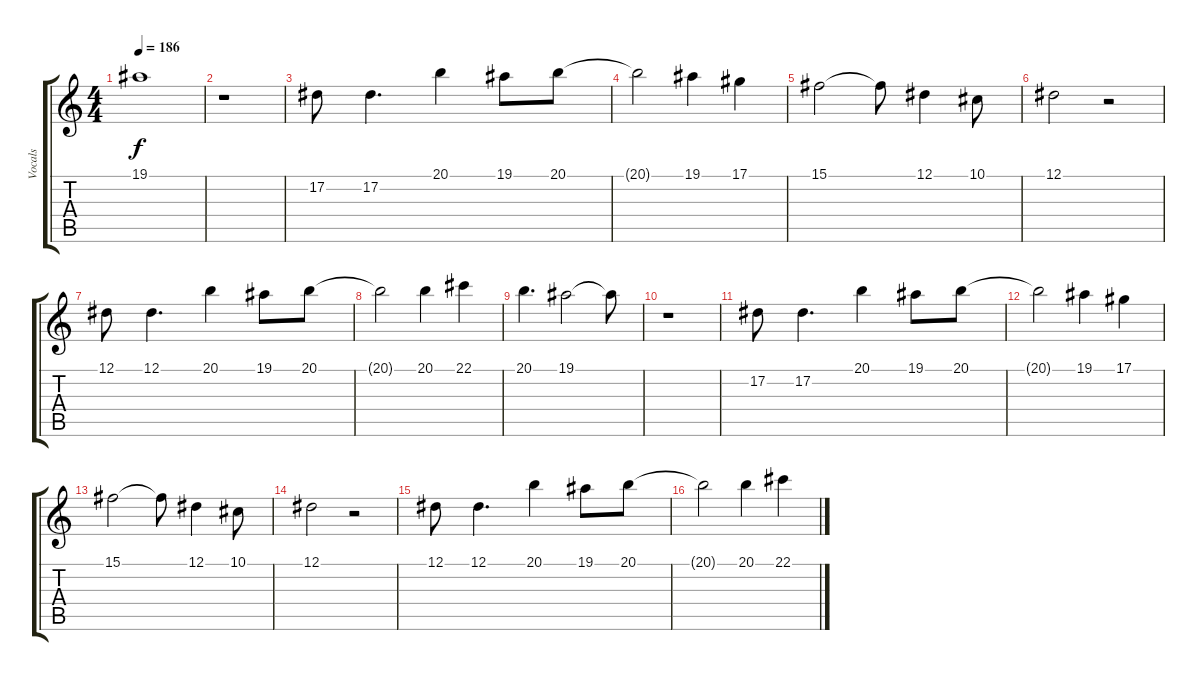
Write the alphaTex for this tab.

\track ("Vocals" "Vocals") {instrument trumpet}
\staff {score tabs}
\tuning (Eb4 Bb3 Gb3 Db3 Ab2 Eb2) {hide}
\ts (4 4)
\tempo 186
\clef g2
\ks c
19.1.1{dy f} |
r.1 |
17.2.8 17.2.4{d} 20.1.4 19.1.8 20.1.8 |
20.1{t}.2 19.1.4 17.1.4 |
15.1.2 15.1{t}.8 12.1.4 10.1.8 |
12.1.2 r.2 |
12.1.8 12.1.4{d} 20.1.4 19.1.8 20.1.8 |
20.1{t}.2 20.1.4 22.1.4 |
20.1.4{d} 19.1.2 19.1{t}.8 |
r.1 |
17.2.8 17.2.4{d} 20.1.4 19.1.8 20.1.8 |
20.1{t}.2 19.1.4 17.1.4 |
15.1.2 15.1{t}.8 12.1.4 10.1.8 |
12.1.2 r.2 |
12.1.8 12.1.4{d} 20.1.4 19.1.8 20.1.8 |
20.1{t}.2 20.1.4 22.1.4
